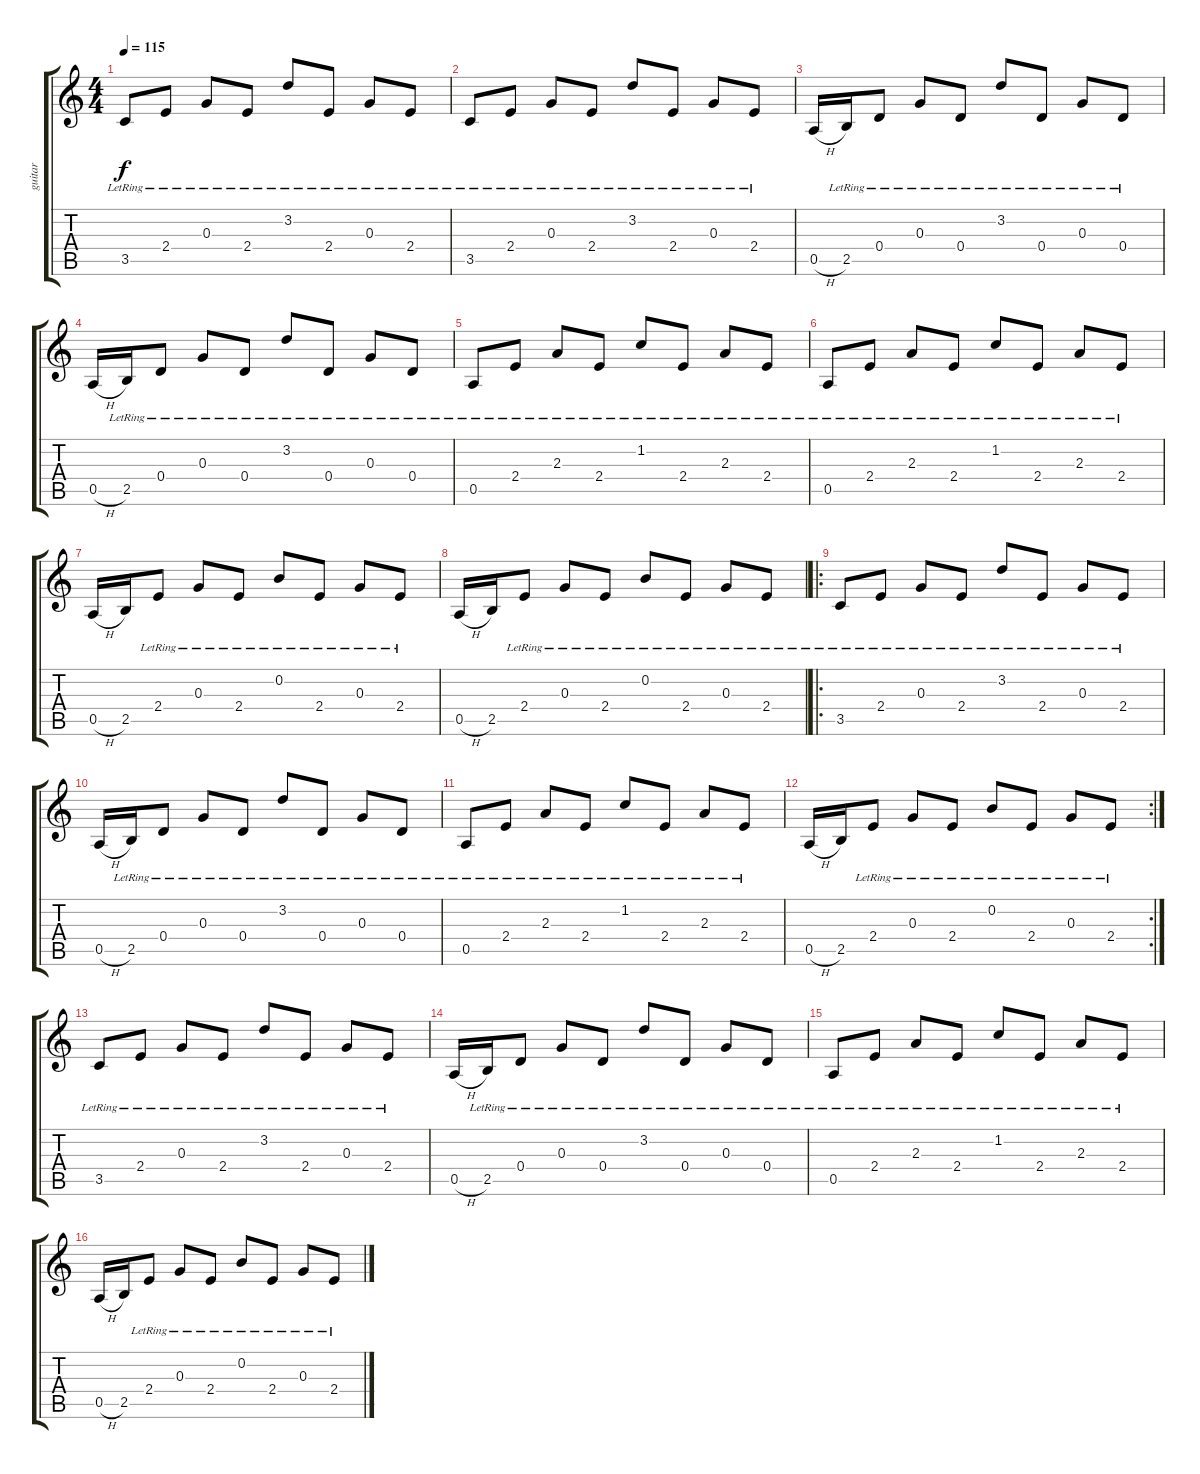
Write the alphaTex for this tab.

\track ("guitar" "guitar") {instrument acousticguitarsteel}
\staff {score tabs}
\tuning (E4 B3 G3 D3 A2 E2) {hide}
\ts (4 4)
\tempo 115
\clef g2
\ks c
3.5{lr}.8{dy f} 2.4{lr}.8 0.3{lr}.8 2.4{lr}.8 3.2{lr}.8 2.4{lr}.8 0.3{lr}.8 2.4{lr}.8 |
3.5{lr}.8 2.4{lr}.8 0.3{lr}.8 2.4{lr}.8 3.2{lr}.8 2.4{lr}.8 0.3{lr}.8 2.4{lr}.8 |
0.5{h}.16 2.5{lr}.16 0.4{lr}.8 0.3{lr}.8 0.4{lr}.8 3.2{lr}.8 0.4{lr}.8 0.3{lr}.8 0.4{lr}.8 |
0.5{h}.16 2.5{lr}.16 0.4{lr}.8 0.3{lr}.8 0.4{lr}.8 3.2{lr}.8 0.4{lr}.8 0.3{lr}.8 0.4{lr}.8 |
0.5{lr}.8 2.4{lr}.8 2.3{lr}.8 2.4{lr}.8 1.2{lr}.8 2.4{lr}.8 2.3{lr}.8 2.4{lr}.8 |
0.5{lr}.8 2.4{lr}.8 2.3{lr}.8 2.4{lr}.8 1.2{lr}.8 2.4{lr}.8 2.3{lr}.8 2.4{lr}.8 |
0.5{h}.16 2.5.16 2.4{lr}.8 0.3{lr}.8 2.4{lr}.8 0.2{lr}.8 2.4{lr}.8 0.3{lr}.8 2.4{lr}.8 |
0.5{h}.16 2.5.16 2.4{lr}.8 0.3{lr}.8 2.4{lr}.8 0.2{lr}.8 2.4{lr}.8 0.3{lr}.8 2.4{lr}.8 |
\ro
3.5{lr}.8 2.4{lr}.8 0.3{lr}.8 2.4{lr}.8 3.2{lr}.8 2.4{lr}.8 0.3{lr}.8 2.4{lr}.8 |
0.5{h}.16 2.5{lr}.16 0.4{lr}.8 0.3{lr}.8 0.4{lr}.8 3.2{lr}.8 0.4{lr}.8 0.3{lr}.8 0.4{lr}.8 |
0.5{lr}.8 2.4{lr}.8 2.3{lr}.8 2.4{lr}.8 1.2{lr}.8 2.4{lr}.8 2.3{lr}.8 2.4{lr}.8 |
\rc 2
0.5{h}.16 2.5.16 2.4{lr}.8 0.3{lr}.8 2.4{lr}.8 0.2{lr}.8 2.4{lr}.8 0.3{lr}.8 2.4{lr}.8 |
3.5{lr}.8{volume 11} 2.4{lr}.8 0.3{lr}.8 2.4{lr}.8 3.2{lr}.8 2.4{lr}.8 0.3{lr}.8 2.4{lr}.8 |
0.5{h}.16 2.5{lr}.16 0.4{lr}.8 0.3{lr}.8 0.4{lr}.8 3.2{lr}.8 0.4{lr}.8 0.3{lr}.8 0.4{lr}.8 |
0.5{lr}.8 2.4{lr}.8 2.3{lr}.8 2.4{lr}.8 1.2{lr}.8 2.4{lr}.8 2.3{lr}.8 2.4{lr}.8 |
0.5{h}.16{volume 10} 2.5.16 2.4{lr}.8 0.3{lr}.8 2.4{lr}.8 0.2{lr}.8 2.4{lr}.8 0.3{lr}.8 2.4{lr}.8
